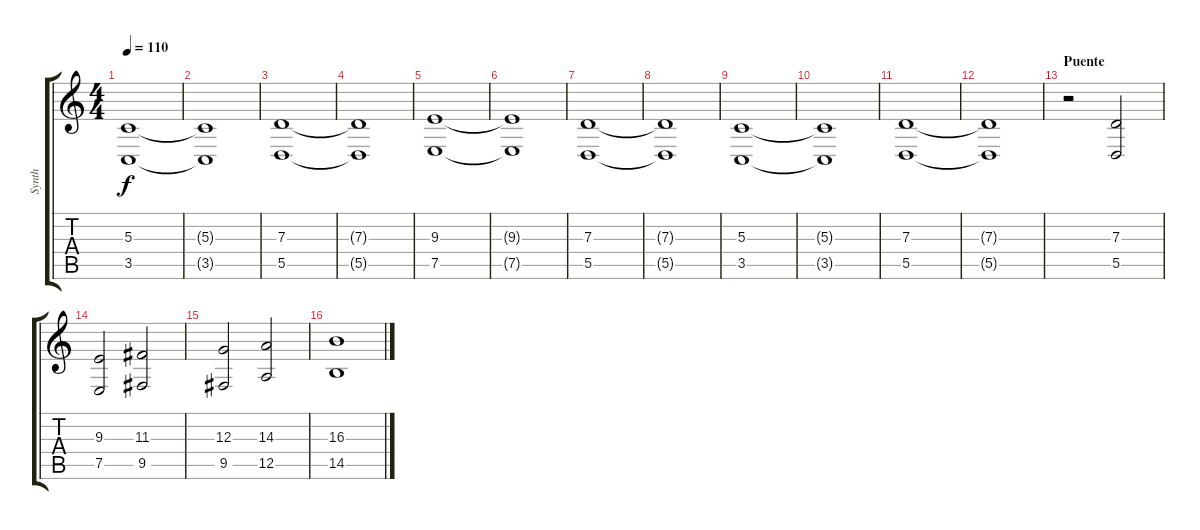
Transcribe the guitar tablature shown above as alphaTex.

\track ("Synth" "Synth") {instrument synthstrings1}
\staff {score tabs}
\tuning (E4 B3 G3 D3 A2 E2) {hide}
\ts (4 4)
\tempo 110
\clef g2
\ks c
(5.3 3.5).1{dy f} |
(5.3{t} 3.5{t}).1 |
(7.3 5.5).1 |
(7.3{t} 5.5{t}).1 |
(9.3 7.5).1 |
(9.3{t} 7.5{t}).1 |
(7.3 5.5).1 |
(7.3{t} 5.5{t}).1 |
(5.3 3.5).1 |
(5.3{t} 3.5{t}).1 |
(7.3 5.5).1 |
(7.3{t} 5.5{t}).1 |
\section ("" "Puente")
r.2 (7.3 5.5).2 |
(9.3 7.5).2{volume 10} (11.3 9.5).2 |
(12.3 9.5).2 (14.3 12.5).2 |
(16.3 14.5).1
